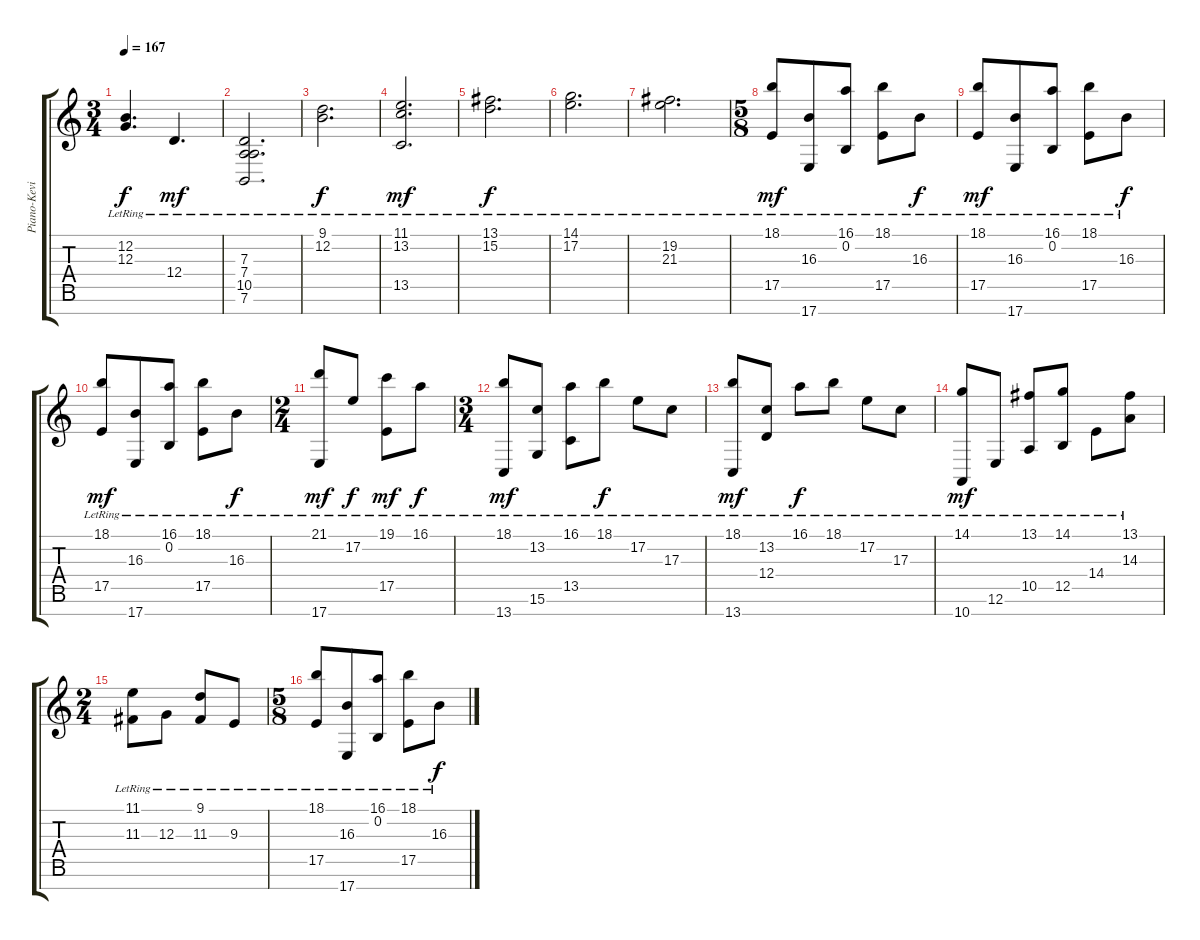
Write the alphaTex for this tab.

\track ("Piano-Kevin Moore" "Piano-Kevi") {instrument brightacousticpiano}
\staff {score tabs}
\tuning (F4 B3 G3 D3 B2 E2 B1) {hide}
\ts (3 4)
\tempo 167
\clef g2
\ks c
(12.2{lr} 12.3{lr}).4{d dy f} 12.4{lr}.4{d dy mf} |
(7.3{lr} 7.4{lr} 10.5{lr} 7.6{lr}).2{d} |
(9.1{lr} 12.2{lr}).2{d dy f} |
(11.1{lr} 13.2{lr} 13.5{lr}).2{d dy mf} |
(13.1{lr} 15.2{lr}).2{d dy f} |
(14.1{lr} 17.2{lr}).2{d} |
(19.2{lr} 21.3{lr}).2{d} |
\ts (5 8)
(18.1{lr} 17.5{lr}).8{dy mf} (16.3{lr} 17.7{lr}).8 (16.1{lr} 0.2{lr}).8 (18.1{lr} 17.5{lr}).8 16.3{lr}.8{dy f} |
(18.1{lr} 17.5{lr}).8{dy mf} (16.3{lr} 17.7{lr}).8 (16.1{lr} 0.2{lr}).8 (18.1{lr} 17.5{lr}).8 16.3{lr}.8{dy f} |
(18.1{lr} 17.5{lr}).8{dy mf} (16.3{lr} 17.7{lr}).8 (16.1{lr} 0.2{lr}).8 (18.1{lr} 17.5{lr}).8 16.3{lr}.8{dy f} |
\ts (2 4)
(21.1{lr} 17.7{lr}).8{dy mf} 17.2{lr}.8{dy f} (19.1{lr} 17.5{lr}).8{dy mf} 16.1{lr}.8{dy f} |
\ts (3 4)
(18.1{lr} 13.7{lr}).8{dy mf} (13.2{lr} 15.6{lr}).8 (16.1{lr} 13.5{lr}).8 18.1{lr}.8{dy f} 17.2{lr}.8 17.3{lr}.8 |
(18.1{lr} 13.7{lr}).8{dy mf} (13.2{lr} 12.4{lr}).8 16.1{lr}.8{dy f} 18.1{lr}.8 17.2{lr}.8 17.3{lr}.8 |
(14.1{lr} 10.7{lr}).8{dy mf} 12.6{lr}.8 (13.1{lr} 10.5{lr}).8 (14.1{lr} 12.5{lr}).8 14.4{lr}.8 (13.1{lr} 14.3{lr}).8 |
\ts (2 4)
(11.1{lr} 11.3{lr}).8 12.3{lr}.8 (9.1{lr} 11.3{lr}).8 9.3{lr}.8 |
\ts (5 8)
(18.1{lr} 17.5{lr}).8 (16.3{lr} 17.7{lr}).8 (16.1{lr} 0.2{lr}).8 (18.1{lr} 17.5{lr}).8 16.3{lr}.8{dy f}
